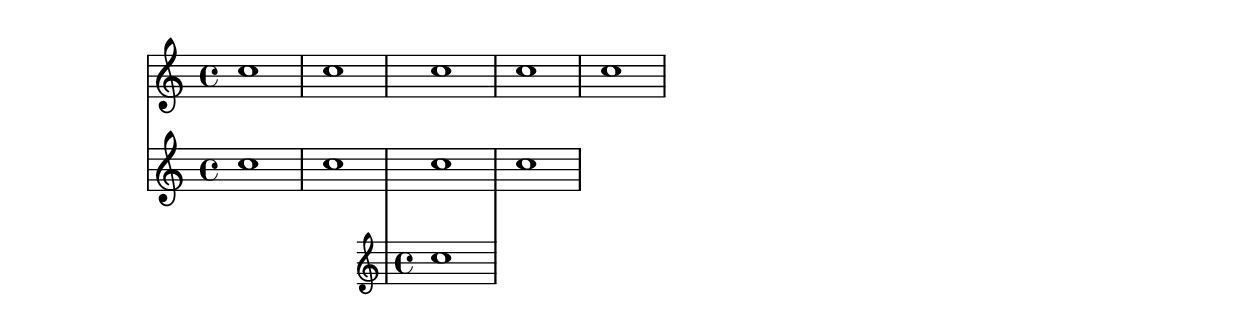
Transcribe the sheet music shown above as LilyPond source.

%{
(Message vers:9)
To: Adrian Mariano <adrian@cam.cornell.edu>
cc: gnu-music-discuss@gnu.org
Subject: Re: Switching from one staff to two staffs 
Reply-To: janneke@gnu.org
In-reply-to: Your message of "Tue, 19 Jan 1999 12:27:10 EST."
             <199901191727.MAA29757@avalanche.cam.cornell.edu> 
Date: Wed, 20 Jan 1999 09:39:22 +0100
From: Jan Nieuwenhuizen <jan@beavis-nt>

On Tuesday, 19 January 1999, Adrian Mariano writes:

> I want to typeset something which starts out with just one staff and then
> harmony comes in and there are two staffs.  I can't figure out how to do
> this.  I get an extra blank staff during the second section (using
> Lily 1.1.15):

There used to be an example called 'multi.ly'...
Try this (we'll include it in pl23/24):

extra-staff.ly:
%}

\score {
	<
		\context Staff=i \notes\relative c''{ c1 c c c c }
		\context StaffGroup=ii \notes\relative c''{ 
			\context Staff=ii
			c1 c
			< \context Staff=ii { c1 } \context Staff=iii { c1 } >
			c
		}
	>
  	\paper {
		linewidth = -1.;
		\translator{
			\ScoreContext

		}
	}
}


\version "1.3.117"; 
